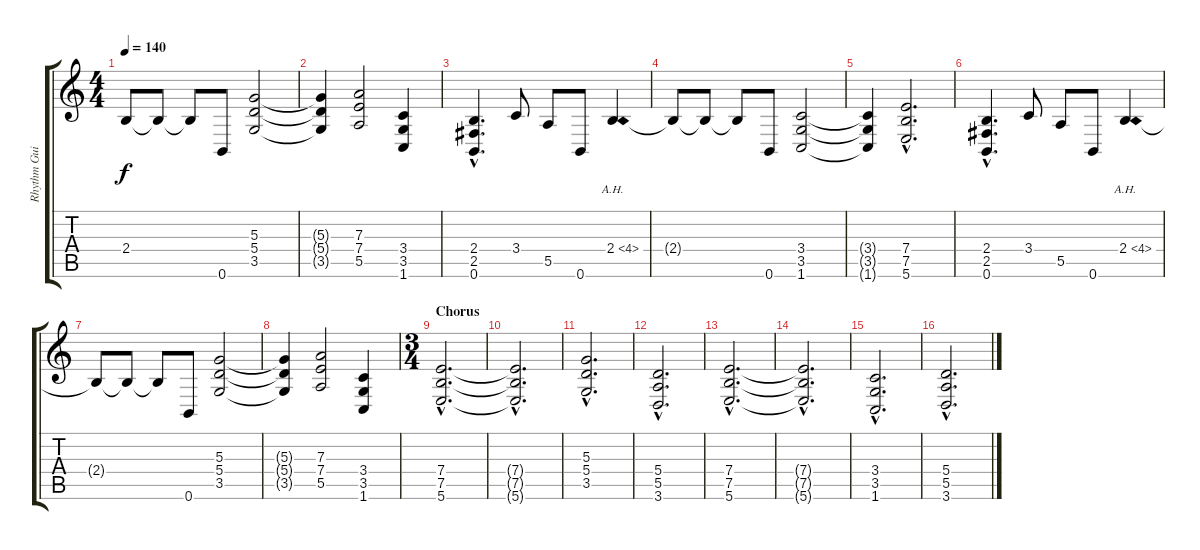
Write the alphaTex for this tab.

\track ("Rhythm Guitar II" "Rhythm Gui") {instrument distortionguitar}
\staff {score tabs}
\tuning (B3 Gb3 D3 A2 E2 B1) {hide}
\ts (4 4)
\tempo 140
\clef g2
\ks c
2.4{t}.8{dy f} 2.4{t}.8 2.4{t}.8 0.6.8 (5.3 5.4 3.5).2 |
(5.3{t} 5.4{t} 3.5{t}).4 (7.3 7.4 5.5).2 (3.4 3.5 1.6).4 |
(2.4{hac} 2.5{hac} 0.6{hac}).4{d} 3.4.8 5.5.8 0.6.8 2.4{ah 2}.4 |
2.4{t}.8 2.4{t}.8 2.4{t}.8 0.6.8 (3.4 3.5 1.6).2 |
(3.4{t} 3.5{t} 1.6{t}).4 (7.4{hac} 7.5{hac} 5.6{hac}).2{d} |
(2.4{hac} 2.5{hac} 0.6{hac}).4{d} 3.4.8 5.5.8 0.6.8 2.4{ah 2}.4 |
2.4{t}.8 2.4{t}.8 2.4{t}.8 0.6.8 (5.3 5.4 3.5).2 |
(5.3{t} 5.4{t} 3.5{t}).4 (7.3 7.4 5.5).2 (3.4 3.5 1.6).4 |
\ts (3 4)
\section ("" "Chorus")
(7.4{hac} 7.5{hac} 5.6{hac}).2{d} |
(7.4{hac t} 7.5{hac t} 5.6{hac t}).2{d} |
(5.3{hac} 5.4{hac} 3.5{hac}).2{d} |
(5.4{hac} 5.5{hac} 3.6{hac}).2{d} |
(7.4{hac} 7.5{hac} 5.6{hac}).2{d} |
(7.4{hac t} 7.5{hac t} 5.6{hac t}).2{d} |
(3.4{hac} 3.5{hac} 1.6{hac}).2{d} |
(5.4{hac} 5.5{hac} 3.6{hac}).2{d}
